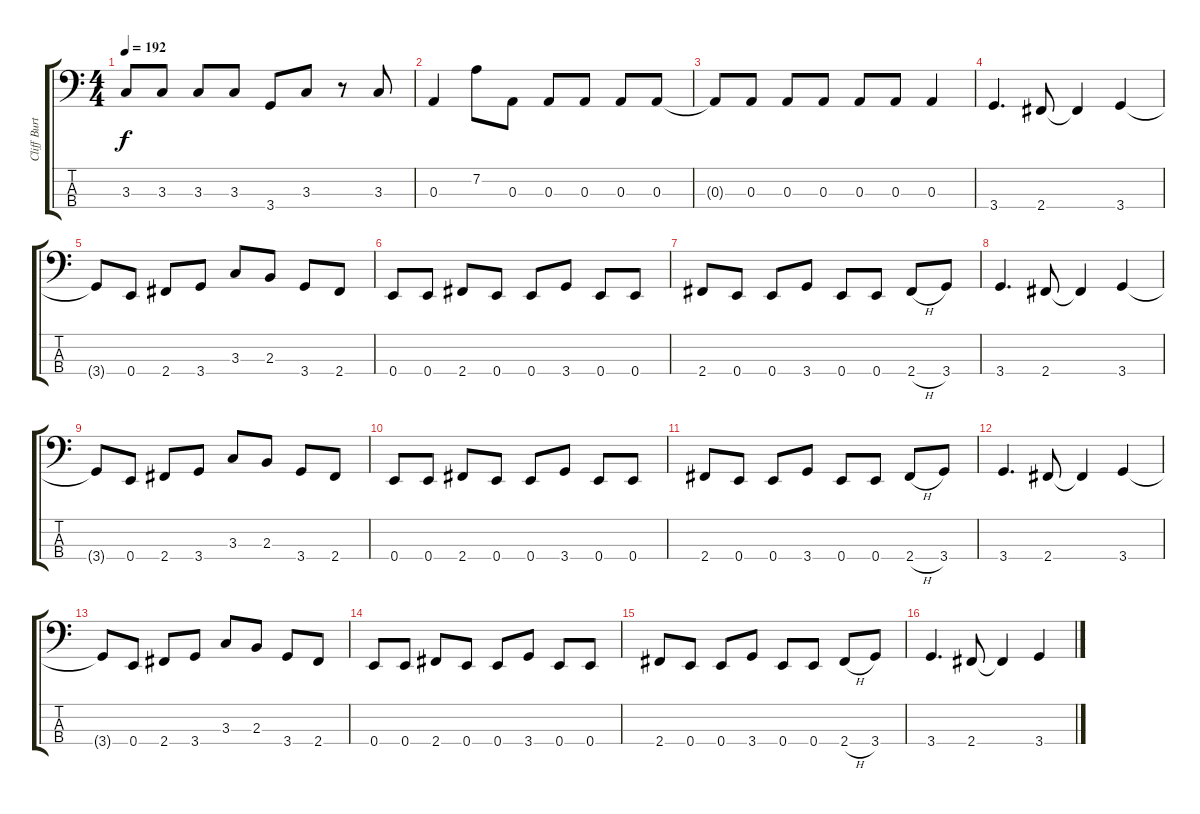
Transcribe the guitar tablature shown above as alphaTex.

\track ("Cliff Burton - Bass" "Cliff Burt") {instrument electricbassfinger}
\staff {score tabs}
\tuning (G2 D2 A1 E1) {hide}
\ts (4 4)
\tempo 192
\clef f4
\ks c
3.3{t}.8{dy f} 3.3.8 3.3.8 3.3.8 3.4.8 3.3.8 r.8 3.3.8 |
0.3.4 7.2.8 0.3.8 0.3.8 0.3.8 0.3.8 0.3.8 |
0.3{t}.8 0.3.8 0.3.8 0.3.8 0.3.8 0.3.8 0.3.4 |
3.4.4{d} 2.4.8 2.4{t}.4 3.4.4 |
3.4{t}.8 0.4.8 2.4.8 3.4.8 3.3.8 2.3.8 3.4.8 2.4.8 |
0.4.8 0.4.8 2.4.8 0.4.8 0.4.8 3.4.8 0.4.8 0.4.8 |
2.4.8 0.4.8 0.4.8 3.4.8 0.4.8 0.4.8 2.4{h}.8 3.4.8 |
3.4.4{d} 2.4.8 2.4{t}.4 3.4.4 |
3.4{t}.8 0.4.8 2.4.8 3.4.8 3.3.8 2.3.8 3.4.8 2.4.8 |
0.4.8 0.4.8 2.4.8 0.4.8 0.4.8 3.4.8 0.4.8 0.4.8 |
2.4.8 0.4.8 0.4.8 3.4.8 0.4.8 0.4.8 2.4{h}.8 3.4.8 |
3.4.4{d} 2.4.8 2.4{t}.4 3.4.4 |
3.4{t}.8 0.4.8 2.4.8 3.4.8 3.3.8 2.3.8 3.4.8 2.4.8 |
0.4.8 0.4.8 2.4.8 0.4.8 0.4.8 3.4.8 0.4.8 0.4.8 |
2.4.8 0.4.8 0.4.8 3.4.8 0.4.8 0.4.8 2.4{h}.8 3.4.8 |
3.4.4{d} 2.4.8 2.4{t}.4 3.4.4
